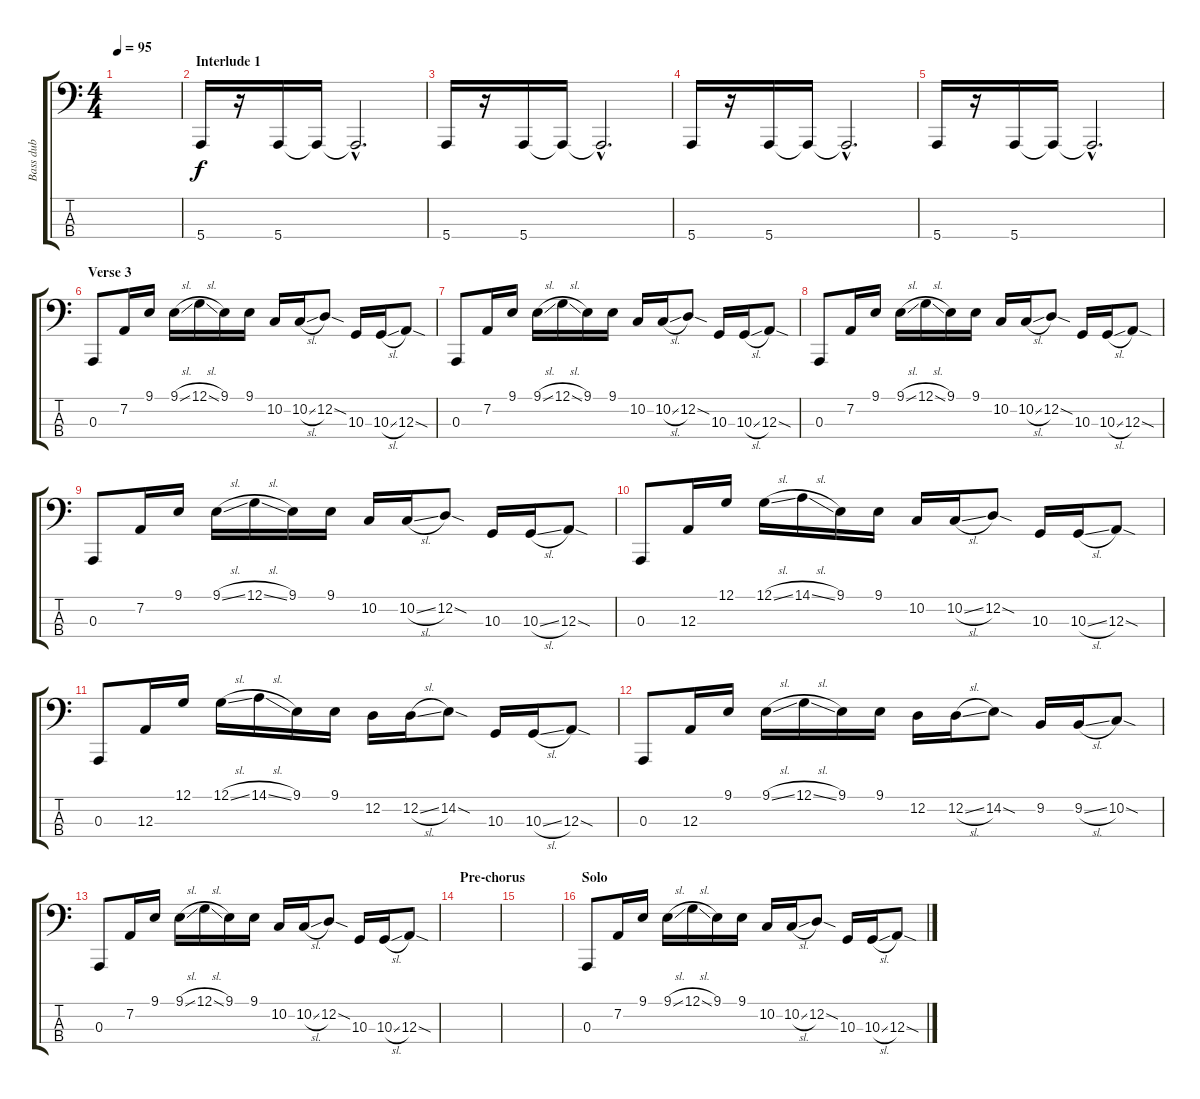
\track ("Bass dub" "Bass dub") {instrument lead2sawtooth}
\staff {score tabs}
\tuning (G2 D2 A1 E1) {hide}
\ts (4 4)
\tempo 95
\clef f4
\ks c
|
\section ("" "Interlude 1")
5.4.16 r.16 5.4.16 5.4{t}.16 5.4{hac t}.2{d} |
5.4.16 r.16 5.4.16 5.4{t}.16 5.4{hac t}.2{d} |
5.4.16 r.16 5.4.16 5.4{t}.16 5.4{hac t}.2{d} |
5.4.16 r.16 5.4.16 5.4{t}.16 5.4{hac t}.2{d} |
\section ("" "Verse 3")
0.3.8 7.2.16 9.1.16 9.1{sl}.16 12.1{sl}.16 9.1.16 9.1.16 10.2.16 10.2{sl}.16 12.2{sod}.8 10.3.16 10.3{sl}.16 12.3{sod}.8 |
0.3.8 7.2.16 9.1.16 9.1{sl}.16 12.1{sl}.16 9.1.16 9.1.16 10.2.16 10.2{sl}.16 12.2{sod}.8 10.3.16 10.3{sl}.16 12.3{sod}.8 |
0.3.8 7.2.16 9.1.16 9.1{sl}.16 12.1{sl}.16 9.1.16 9.1.16 10.2.16 10.2{sl}.16 12.2{sod}.8 10.3.16 10.3{sl}.16 12.3{sod}.8 |
0.3.8 7.2.16 9.1.16 9.1{sl}.16 12.1{sl}.16 9.1.16 9.1.16 10.2.16 10.2{sl}.16 12.2{sod}.8 10.3.16 10.3{sl}.16 12.3{sod}.8 |
0.3.8 12.3.16 12.1.16 12.1{sl}.16 14.1{sl}.16 9.1.16 9.1.16 10.2.16 10.2{sl}.16 12.2{sod}.8 10.3.16 10.3{sl}.16 12.3{sod}.8 |
0.3.8 12.3.16 12.1.16 12.1{sl}.16 14.1{sl}.16 9.1.16 9.1.16 12.2.16 12.2{sl}.16 14.2{sod}.8 10.3.16 10.3{sl}.16 12.3{sod}.8 |
0.3.8 12.3.16 9.1.16 9.1{sl}.16 12.1{sl}.16 9.1.16 9.1.16 12.2.16 12.2{sl}.16 14.2{sod}.8 9.2.16 9.2{sl}.16 10.2{sod}.8 |
0.3.8 7.2.16 9.1.16 9.1{sl}.16 12.1{sl}.16 9.1.16 9.1.16 10.2.16 10.2{sl}.16 12.2{sod}.8 10.3.16 10.3{sl}.16 12.3{sod}.8 |
\section ("" "Pre-chorus")
|
|
\section ("" "Solo")
0.3.8 7.2.16 9.1.16 9.1{sl}.16 12.1{sl}.16 9.1.16 9.1.16 10.2.16 10.2{sl}.16 12.2{sod}.8 10.3.16 10.3{sl}.16 12.3{sod}.8
